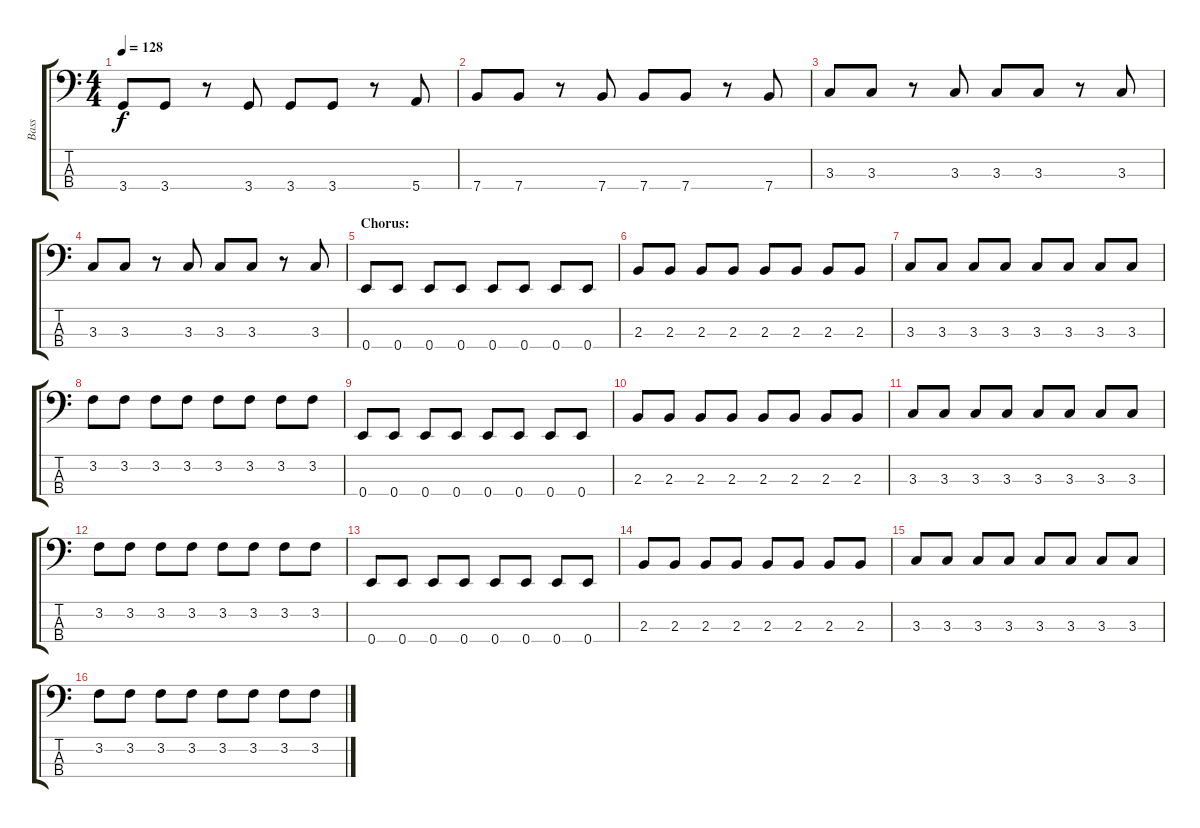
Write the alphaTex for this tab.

\track ("Bass" "Bass") {instrument electricbasspick}
\staff {score tabs}
\tuning (G2 D2 A1 E1) {hide}
\ts (4 4)
\tempo 128
\clef f4
\ks c
3.4.8{dy f} 3.4.8 r.8 3.4.8 3.4.8 3.4.8 r.8 5.4.8 |
7.4.8 7.4.8 r.8 7.4.8 7.4.8 7.4.8 r.8 7.4.8 |
3.3.8 3.3.8 r.8 3.3.8 3.3.8 3.3.8 r.8 3.3.8 |
3.3.8 3.3.8 r.8 3.3.8 3.3.8 3.3.8 r.8 3.3.8 |
\section ("" "Chorus:")
0.4.8 0.4.8 0.4.8 0.4.8 0.4.8 0.4.8 0.4.8 0.4.8 |
2.3.8 2.3.8 2.3.8 2.3.8 2.3.8 2.3.8 2.3.8 2.3.8 |
3.3.8 3.3.8 3.3.8 3.3.8 3.3.8 3.3.8 3.3.8 3.3.8 |
3.2.8 3.2.8 3.2.8 3.2.8 3.2.8 3.2.8 3.2.8 3.2.8 |
0.4.8 0.4.8 0.4.8 0.4.8 0.4.8 0.4.8 0.4.8 0.4.8 |
2.3.8 2.3.8 2.3.8 2.3.8 2.3.8 2.3.8 2.3.8 2.3.8 |
3.3.8 3.3.8 3.3.8 3.3.8 3.3.8 3.3.8 3.3.8 3.3.8 |
3.2.8 3.2.8 3.2.8 3.2.8 3.2.8 3.2.8 3.2.8 3.2.8 |
0.4.8 0.4.8 0.4.8 0.4.8 0.4.8 0.4.8 0.4.8 0.4.8 |
2.3.8 2.3.8 2.3.8 2.3.8 2.3.8 2.3.8 2.3.8 2.3.8 |
3.3.8 3.3.8 3.3.8 3.3.8 3.3.8 3.3.8 3.3.8 3.3.8 |
3.2.8 3.2.8 3.2.8 3.2.8 3.2.8 3.2.8 3.2.8 3.2.8
